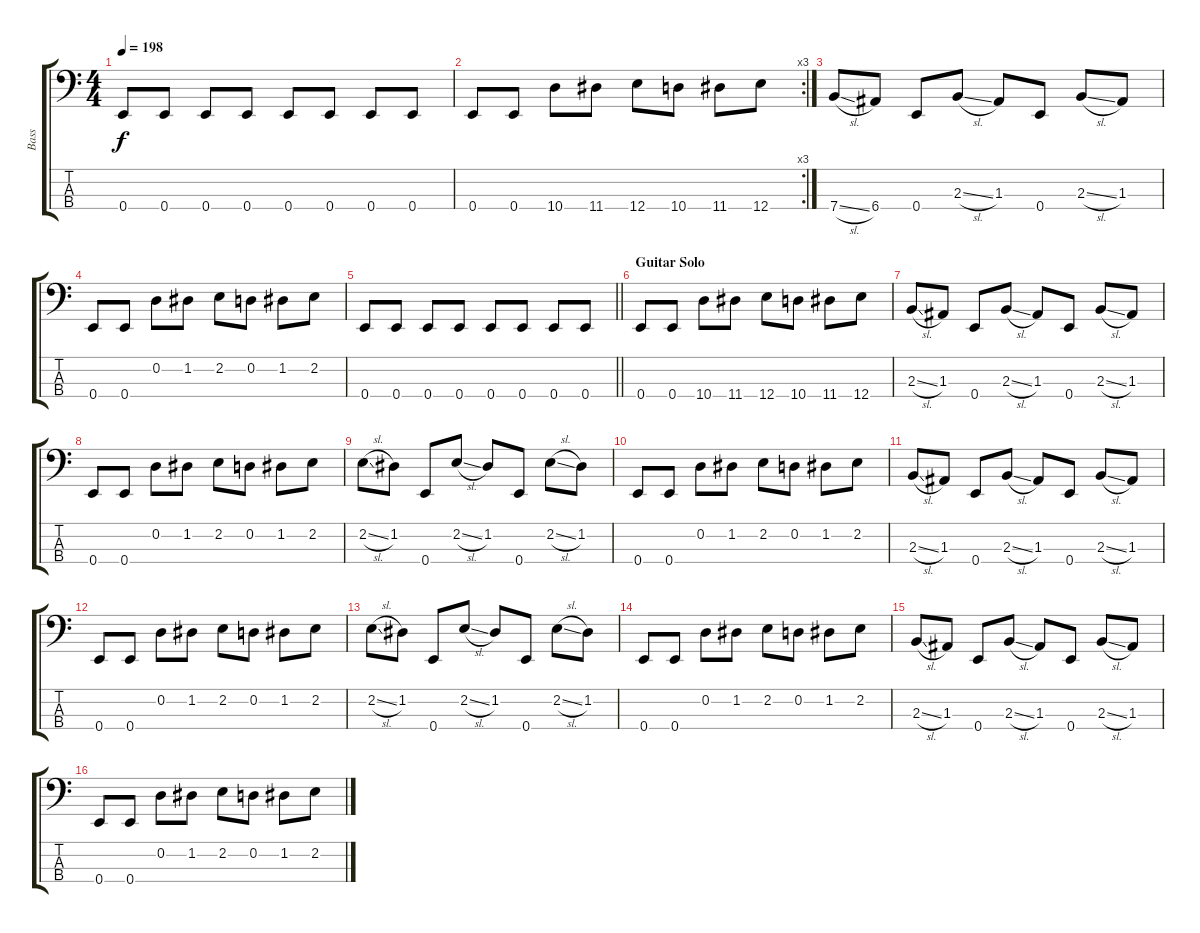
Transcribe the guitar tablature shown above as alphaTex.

\track ("Bass" "Bass") {instrument electricbassfinger}
\staff {score tabs}
\tuning (G2 D2 A1 E1) {hide}
\ts (4 4)
\tempo 198
\clef f4
\ks c
0.4.8{dy f} 0.4.8 0.4.8 0.4.8 0.4.8 0.4.8 0.4.8 0.4.8 |
\rc 3
0.4.8 0.4.8 10.4.8 11.4.8 12.4.8 10.4.8 11.4.8 12.4.8 |
7.4{sl}.8 6.4.8 0.4.8 2.3{sl}.8 1.3.8 0.4.8 2.3{sl}.8 1.3.8 |
0.4.8 0.4.8 0.2.8 1.2.8 2.2.8 0.2.8 1.2.8 2.2.8 |
\barLineRight lightlight
0.4.8 0.4.8 0.4.8 0.4.8 0.4.8 0.4.8 0.4.8 0.4.8 |
\section ("" "Guitar Solo")
0.4.8 0.4.8 10.4.8 11.4.8 12.4.8 10.4.8 11.4.8 12.4.8 |
2.3{sl}.8 1.3.8 0.4.8 2.3{sl}.8 1.3.8 0.4.8 2.3{sl}.8 1.3.8 |
0.4.8 0.4.8 0.2.8 1.2.8 2.2.8 0.2.8 1.2.8 2.2.8 |
2.2{sl}.8 1.2.8 0.4.8 2.2{sl}.8 1.2.8 0.4.8 2.2{sl}.8 1.2.8 |
0.4.8 0.4.8 0.2.8 1.2.8 2.2.8 0.2.8 1.2.8 2.2.8 |
2.3{sl}.8 1.3.8 0.4.8 2.3{sl}.8 1.3.8 0.4.8 2.3{sl}.8 1.3.8 |
0.4.8 0.4.8 0.2.8 1.2.8 2.2.8 0.2.8 1.2.8 2.2.8 |
2.2{sl}.8 1.2.8 0.4.8 2.2{sl}.8 1.2.8 0.4.8 2.2{sl}.8 1.2.8 |
0.4.8 0.4.8 0.2.8 1.2.8 2.2.8 0.2.8 1.2.8 2.2.8 |
2.3{sl}.8 1.3.8 0.4.8 2.3{sl}.8 1.3.8 0.4.8 2.3{sl}.8 1.3.8 |
0.4.8 0.4.8 0.2.8 1.2.8 2.2.8 0.2.8 1.2.8 2.2.8
